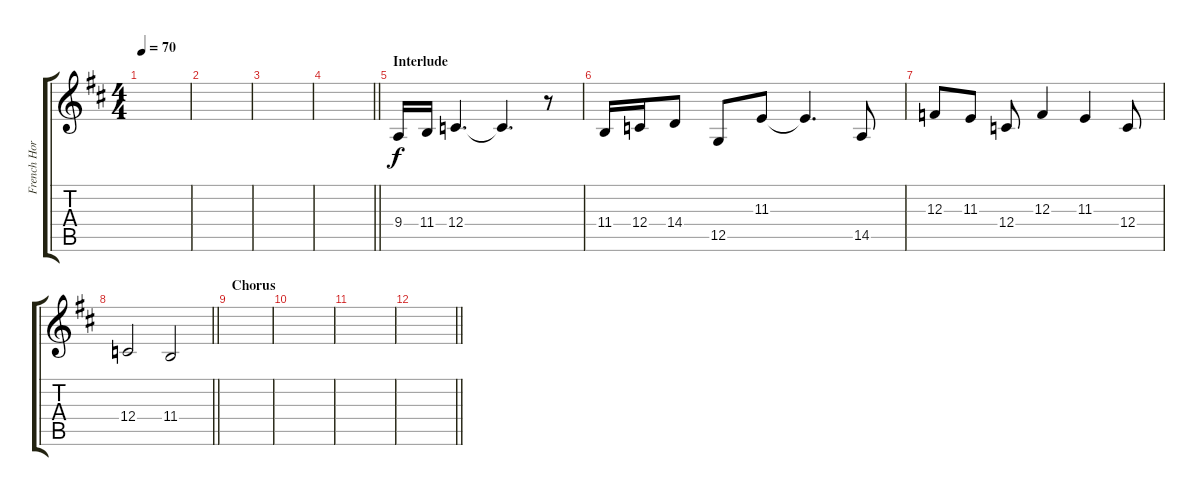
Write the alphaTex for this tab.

\track ("French Horn" "French Hor") {instrument frenchhorn}
\staff {score tabs}
\tuning (D4 A3 F3 C3 G2 D2) {hide}
\ts (4 4)
\tempo 70
\clef g2
\ks bminor
|
|
|
\barLineRight lightlight
|
\section ("" "Interlude")
9.4.16 11.4.16 12.4.4{d} 12.4{t}.4{d} r.8 |
11.4.16 12.4.16 14.4.8 12.5.8 11.3.8 11.3{t}.4{d} 14.5.8 |
12.3.8 11.3.8 12.4.8 12.3.4 11.3.4 12.4.8 |
\barLineRight lightlight
12.4.2 11.4.2 |
\section ("" "Chorus")
|
|
|
\barLineRight lightlight
